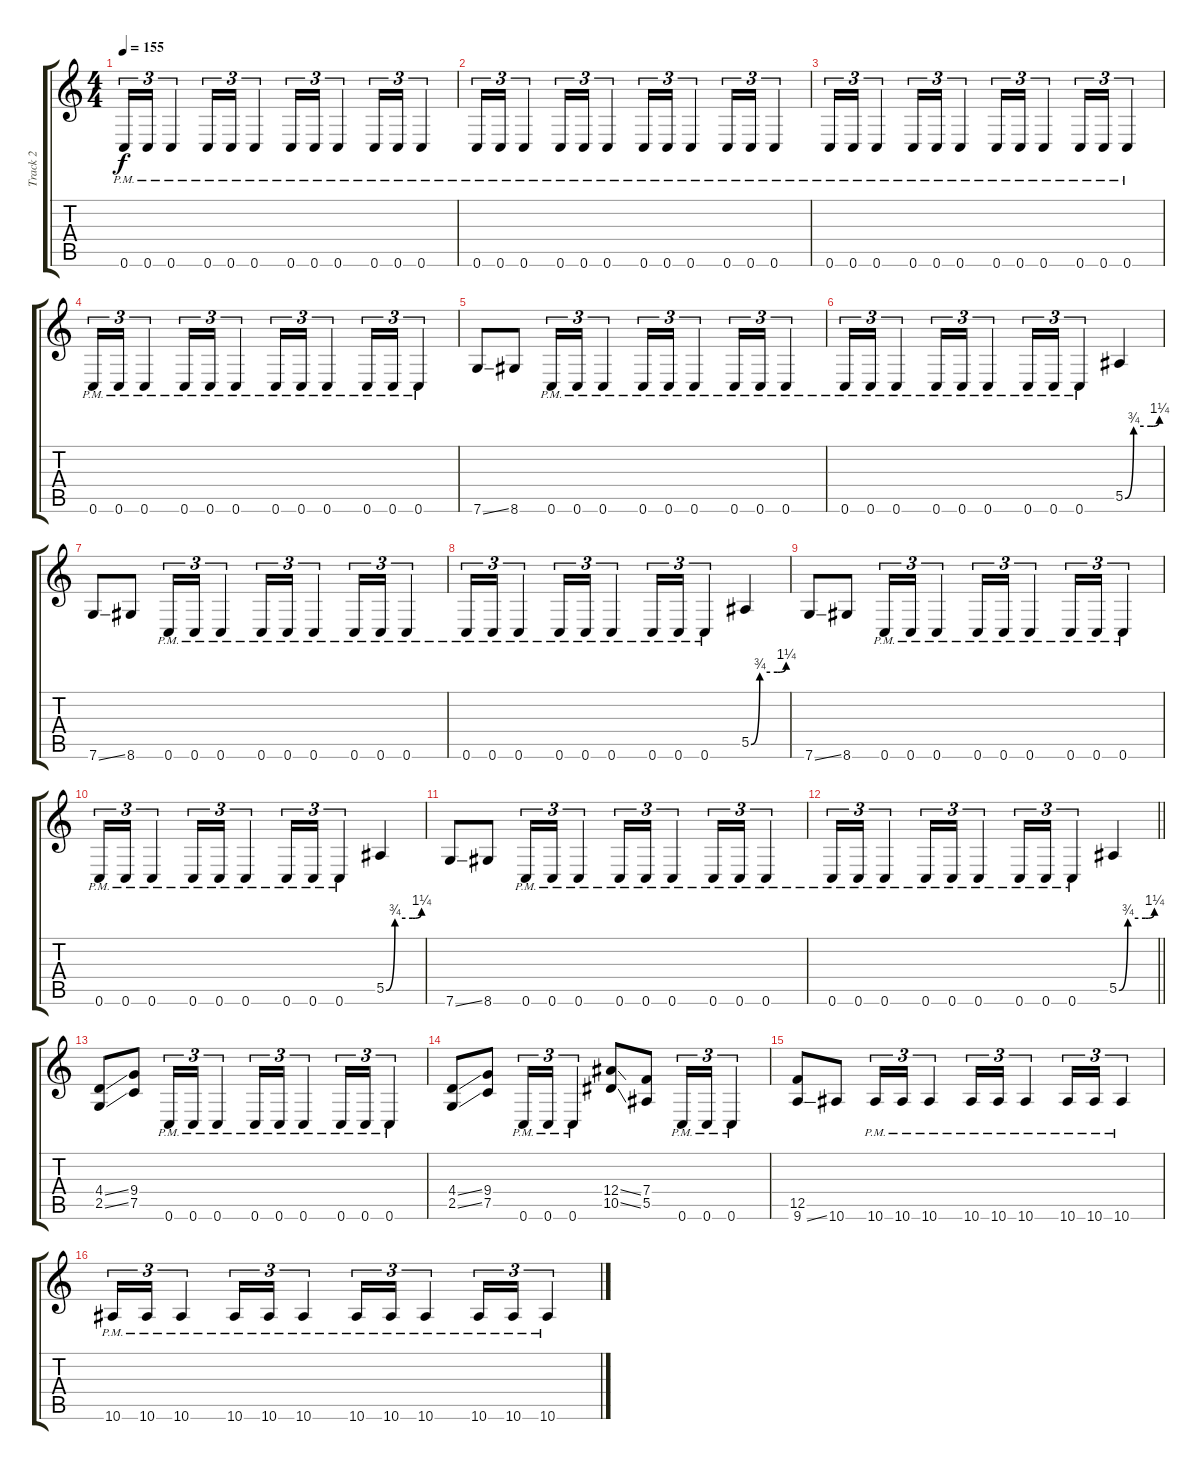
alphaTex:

\track ("Track 2" "Track 2") {instrument distortionguitar}
\staff {score tabs}
\tuning (C4 G3 Eb3 Bb2 F2 C2) {hide}
\ts (4 4)
\tempo 155
\clef g2
\ks c
0.6{pm}.16{tu (3 2) dy f} 0.6{pm}.16{tu (3 2)} 0.6{pm}.4{tu (3 2)} 0.6{pm}.16{tu (3 2)} 0.6{pm}.16{tu (3 2)} 0.6{pm}.4{tu (3 2)} 0.6{pm}.16{tu (3 2)} 0.6{pm}.16{tu (3 2)} 0.6{pm}.4{tu (3 2)} 0.6{pm}.16{tu (3 2)} 0.6{pm}.16{tu (3 2)} 0.6{pm}.4{tu (3 2)} |
0.6{pm}.16{tu (3 2)} 0.6{pm}.16{tu (3 2)} 0.6{pm}.4{tu (3 2)} 0.6{pm}.16{tu (3 2)} 0.6{pm}.16{tu (3 2)} 0.6{pm}.4{tu (3 2)} 0.6{pm}.16{tu (3 2)} 0.6{pm}.16{tu (3 2)} 0.6{pm}.4{tu (3 2)} 0.6{pm}.16{tu (3 2)} 0.6{pm}.16{tu (3 2)} 0.6{pm}.4{tu (3 2)} |
0.6{pm}.16{tu (3 2)} 0.6{pm}.16{tu (3 2)} 0.6{pm}.4{tu (3 2)} 0.6{pm}.16{tu (3 2)} 0.6{pm}.16{tu (3 2)} 0.6{pm}.4{tu (3 2)} 0.6{pm}.16{tu (3 2)} 0.6{pm}.16{tu (3 2)} 0.6{pm}.4{tu (3 2)} 0.6{pm}.16{tu (3 2)} 0.6{pm}.16{tu (3 2)} 0.6{pm}.4{tu (3 2)} |
0.6{pm}.16{tu (3 2)} 0.6{pm}.16{tu (3 2)} 0.6{pm}.4{tu (3 2)} 0.6{pm}.16{tu (3 2)} 0.6{pm}.16{tu (3 2)} 0.6{pm}.4{tu (3 2)} 0.6{pm}.16{tu (3 2)} 0.6{pm}.16{tu (3 2)} 0.6{pm}.4{tu (3 2)} 0.6{pm}.16{tu (3 2)} 0.6{pm}.16{tu (3 2)} 0.6{pm}.4{tu (3 2)} |
7.6{ss}.8 8.6.8 0.6{pm}.16{tu (3 2)} 0.6{pm}.16{tu (3 2)} 0.6{pm}.4{tu (3 2)} 0.6{pm}.16{tu (3 2)} 0.6{pm}.16{tu (3 2)} 0.6{pm}.4{tu (3 2)} 0.6{pm}.16{tu (3 2)} 0.6{pm}.16{tu (3 2)} 0.6{pm}.4{tu (3 2)} |
0.6{pm}.16{tu (3 2)} 0.6{pm}.16{tu (3 2)} 0.6{pm}.4{tu (3 2)} 0.6{pm}.16{tu (3 2)} 0.6{pm}.16{tu (3 2)} 0.6{pm}.4{tu (3 2)} 0.6{pm}.16{tu (3 2)} 0.6{pm}.16{tu (3 2)} 0.6{pm}.4{tu (3 2)} 5.5{be (custom 0 0 15 3 45 3 50 3 60 5)}.4 |
7.6{ss}.8 8.6.8 0.6{pm}.16{tu (3 2)} 0.6{pm}.16{tu (3 2)} 0.6{pm}.4{tu (3 2)} 0.6{pm}.16{tu (3 2)} 0.6{pm}.16{tu (3 2)} 0.6{pm}.4{tu (3 2)} 0.6{pm}.16{tu (3 2)} 0.6{pm}.16{tu (3 2)} 0.6{pm}.4{tu (3 2)} |
0.6{pm}.16{tu (3 2)} 0.6{pm}.16{tu (3 2)} 0.6{pm}.4{tu (3 2)} 0.6{pm}.16{tu (3 2)} 0.6{pm}.16{tu (3 2)} 0.6{pm}.4{tu (3 2)} 0.6{pm}.16{tu (3 2)} 0.6{pm}.16{tu (3 2)} 0.6{pm}.4{tu (3 2)} 5.5{be (custom 0 0 15 3 45 3 50 3 60 5)}.4 |
7.6{ss}.8 8.6.8 0.6{pm}.16{tu (3 2)} 0.6{pm}.16{tu (3 2)} 0.6{pm}.4{tu (3 2)} 0.6{pm}.16{tu (3 2)} 0.6{pm}.16{tu (3 2)} 0.6{pm}.4{tu (3 2)} 0.6{pm}.16{tu (3 2)} 0.6{pm}.16{tu (3 2)} 0.6{pm}.4{tu (3 2)} |
0.6{pm}.16{tu (3 2)} 0.6{pm}.16{tu (3 2)} 0.6{pm}.4{tu (3 2)} 0.6{pm}.16{tu (3 2)} 0.6{pm}.16{tu (3 2)} 0.6{pm}.4{tu (3 2)} 0.6{pm}.16{tu (3 2)} 0.6{pm}.16{tu (3 2)} 0.6{pm}.4{tu (3 2)} 5.5{be (custom 0 0 15 3 45 3 50 3 60 5)}.4 |
7.6{ss}.8 8.6.8 0.6{pm}.16{tu (3 2)} 0.6{pm}.16{tu (3 2)} 0.6{pm}.4{tu (3 2)} 0.6{pm}.16{tu (3 2)} 0.6{pm}.16{tu (3 2)} 0.6{pm}.4{tu (3 2)} 0.6{pm}.16{tu (3 2)} 0.6{pm}.16{tu (3 2)} 0.6{pm}.4{tu (3 2)} |
\barLineRight lightlight
0.6{pm}.16{tu (3 2)} 0.6{pm}.16{tu (3 2)} 0.6{pm}.4{tu (3 2)} 0.6{pm}.16{tu (3 2)} 0.6{pm}.16{tu (3 2)} 0.6{pm}.4{tu (3 2)} 0.6{pm}.16{tu (3 2)} 0.6{pm}.16{tu (3 2)} 0.6{pm}.4{tu (3 2)} 5.5{be (custom 0 0 15 3 45 3 50 3 60 5)}.4 |
(4.4{ss} 2.5{ss}).8 (9.4 7.5).8 0.6{pm}.16{tu (3 2)} 0.6{pm}.16{tu (3 2)} 0.6{pm}.4{tu (3 2)} 0.6{pm}.16{tu (3 2)} 0.6{pm}.16{tu (3 2)} 0.6{pm}.4{tu (3 2)} 0.6{pm}.16{tu (3 2)} 0.6{pm}.16{tu (3 2)} 0.6{pm}.4{tu (3 2)} |
(4.4{ss} 2.5{ss}).8 (9.4 7.5).8 0.6{pm}.16{tu (3 2)} 0.6{pm}.16{tu (3 2)} 0.6{pm}.4{tu (3 2)} (12.4{ss} 10.5{ss}).8 (7.4 5.5).8 0.6{pm}.16{tu (3 2)} 0.6{pm}.16{tu (3 2)} 0.6{pm}.4{tu (3 2)} |
(12.5 9.6{ss}).8 10.6.8 10.6{pm}.16{tu (3 2)} 10.6{pm}.16{tu (3 2)} 10.6{pm}.4{tu (3 2)} 10.6{pm}.16{tu (3 2)} 10.6{pm}.16{tu (3 2)} 10.6{pm}.4{tu (3 2)} 10.6{pm}.16{tu (3 2)} 10.6{pm}.16{tu (3 2)} 10.6{pm}.4{tu (3 2)} |
10.6{pm}.16{tu (3 2)} 10.6{pm}.16{tu (3 2)} 10.6{pm}.4{tu (3 2)} 10.6{pm}.16{tu (3 2)} 10.6{pm}.16{tu (3 2)} 10.6{pm}.4{tu (3 2)} 10.6{pm}.16{tu (3 2)} 10.6{pm}.16{tu (3 2)} 10.6{pm}.4{tu (3 2)} 10.6{pm}.16{tu (3 2)} 10.6{pm}.16{tu (3 2)} 10.6{pm}.4{tu (3 2)}
